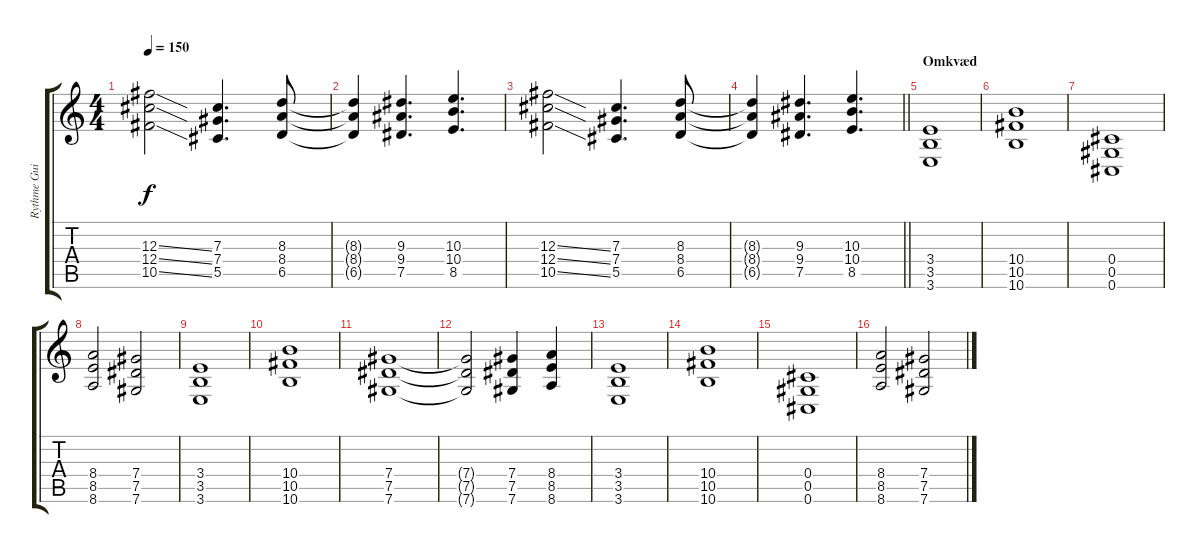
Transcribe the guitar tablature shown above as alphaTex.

\track ("Rythme Guitar" "Rythme Gui") {instrument distortionguitar}
\staff {score tabs}
\tuning (Eb4 Bb3 Gb3 Db3 Ab2 Db2) {hide}
\ts (4 4)
\tempo 150
\clef g2
\ks c
(12.3{ss} 12.4{ss} 10.5{ss}).2{dy f} (7.3 7.4 5.5).4{d} (8.3 8.4 6.5).8 |
(8.3{t} 8.4{t} 6.5{t}).4 (9.3 9.4 7.5).4{d} (10.3 10.4 8.5).4{d} |
(12.3{ss} 12.4{ss} 10.5{ss}).2 (7.3 7.4 5.5).4{d} (8.3 8.4 6.5).8 |
\barLineRight lightlight
(8.3{t} 8.4{t} 6.5{t}).4 (9.3 9.4 7.5).4{d} (10.3 10.4 8.5).4{d} |
\section ("" "Omkvæd")
(3.4 3.5 3.6).1 |
(10.4 10.5 10.6).1 |
(0.4 0.5 0.6).1 |
(8.4 8.5 8.6).2 (7.4 7.5 7.6).2 |
(3.4 3.5 3.6).1 |
(10.4 10.5 10.6).1 |
(7.4 7.5 7.6).1 |
(7.4{t} 7.5{t} 7.6{t}).2 (7.4 7.5 7.6).4 (8.4 8.5 8.6).4 |
(3.4 3.5 3.6).1 |
(10.4 10.5 10.6).1 |
(0.4 0.5 0.6).1 |
(8.4 8.5 8.6).2 (7.4 7.5 7.6).2
